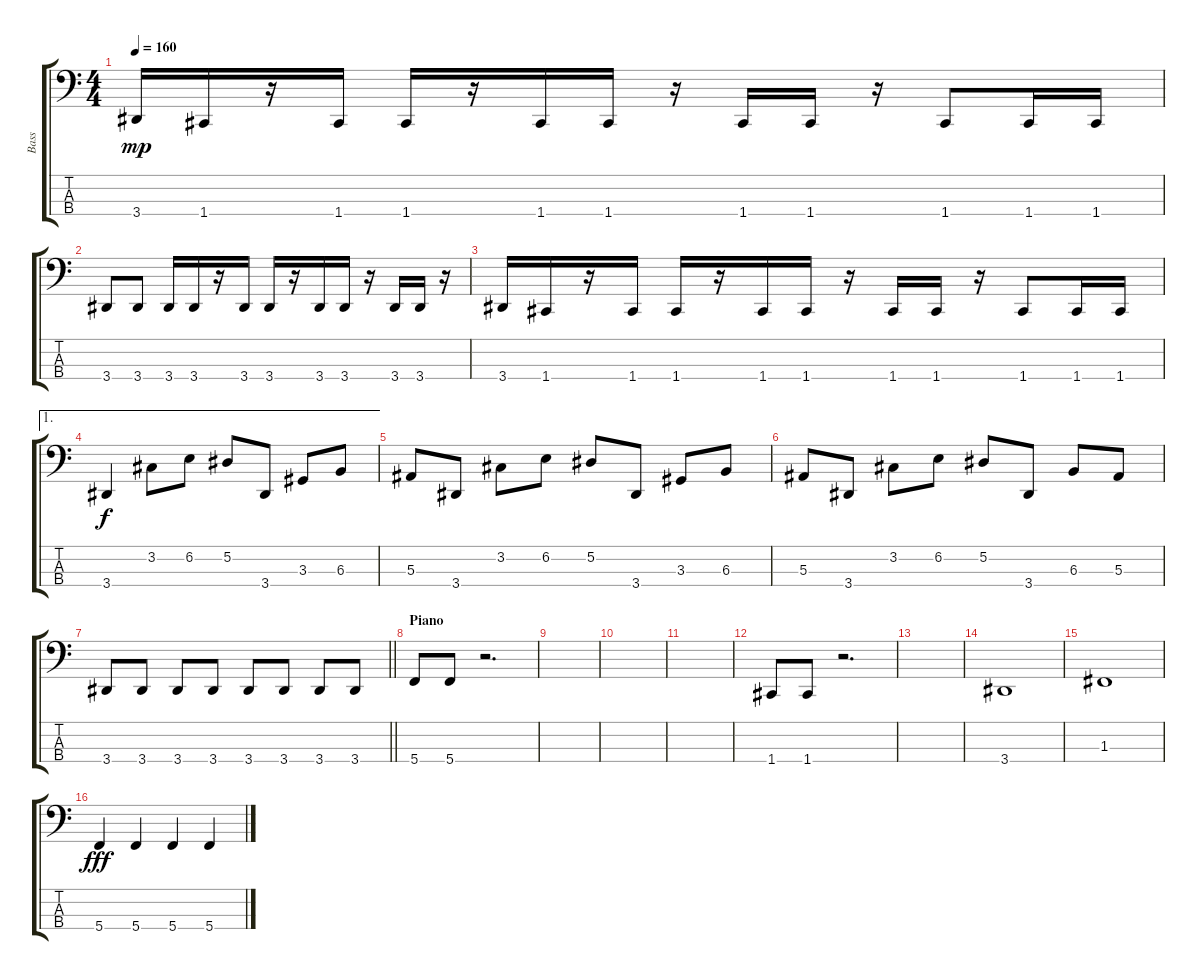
\track ("Bass" "Bass") {instrument electricbassfinger}
\staff {score tabs}
\tuning (Eb2 Bb1 F1 C1) {hide}
\ts (4 4)
\tempo 160
\clef f4
\ks c
3.4.16{dy mp} 1.4.16 r.16 1.4.16 1.4.16 r.16 1.4.16 1.4.16 r.16 1.4.16 1.4.16 r.16 1.4.8 1.4.16 1.4.16 |
3.4.8 3.4.8 3.4.16 3.4.16 r.16 3.4.16 3.4.16 r.16 3.4.16 3.4.16 r.16 3.4.16 3.4.16 r.16 |
3.4.16 1.4.16 r.16 1.4.16 1.4.16 r.16 1.4.16 1.4.16 r.16 1.4.16 1.4.16 r.16 1.4.8 1.4.16 1.4.16 |
\ae 1
3.4.4{dy f} 3.2.8 6.2.8 5.2.8 3.4.8 3.3.8 6.3.8 |
5.3.8 3.4.8 3.2.8 6.2.8 5.2.8 3.4.8 3.3.8 6.3.8 |
5.3.8 3.4.8 3.2.8 6.2.8 5.2.8 3.4.8 6.3.8 5.3.8 |
\barLineRight lightlight
3.4.8 3.4.8 3.4.8 3.4.8 3.4.8 3.4.8 3.4.8 3.4.8 |
\section ("" "Piano")
5.4.8 5.4.8 r.2{d} |
|
|
|
1.4.8 1.4.8 r.2{d} |
|
3.4.1 |
1.3.1 |
5.4.4{dy fff} 5.4.4 5.4.4 5.4.4
